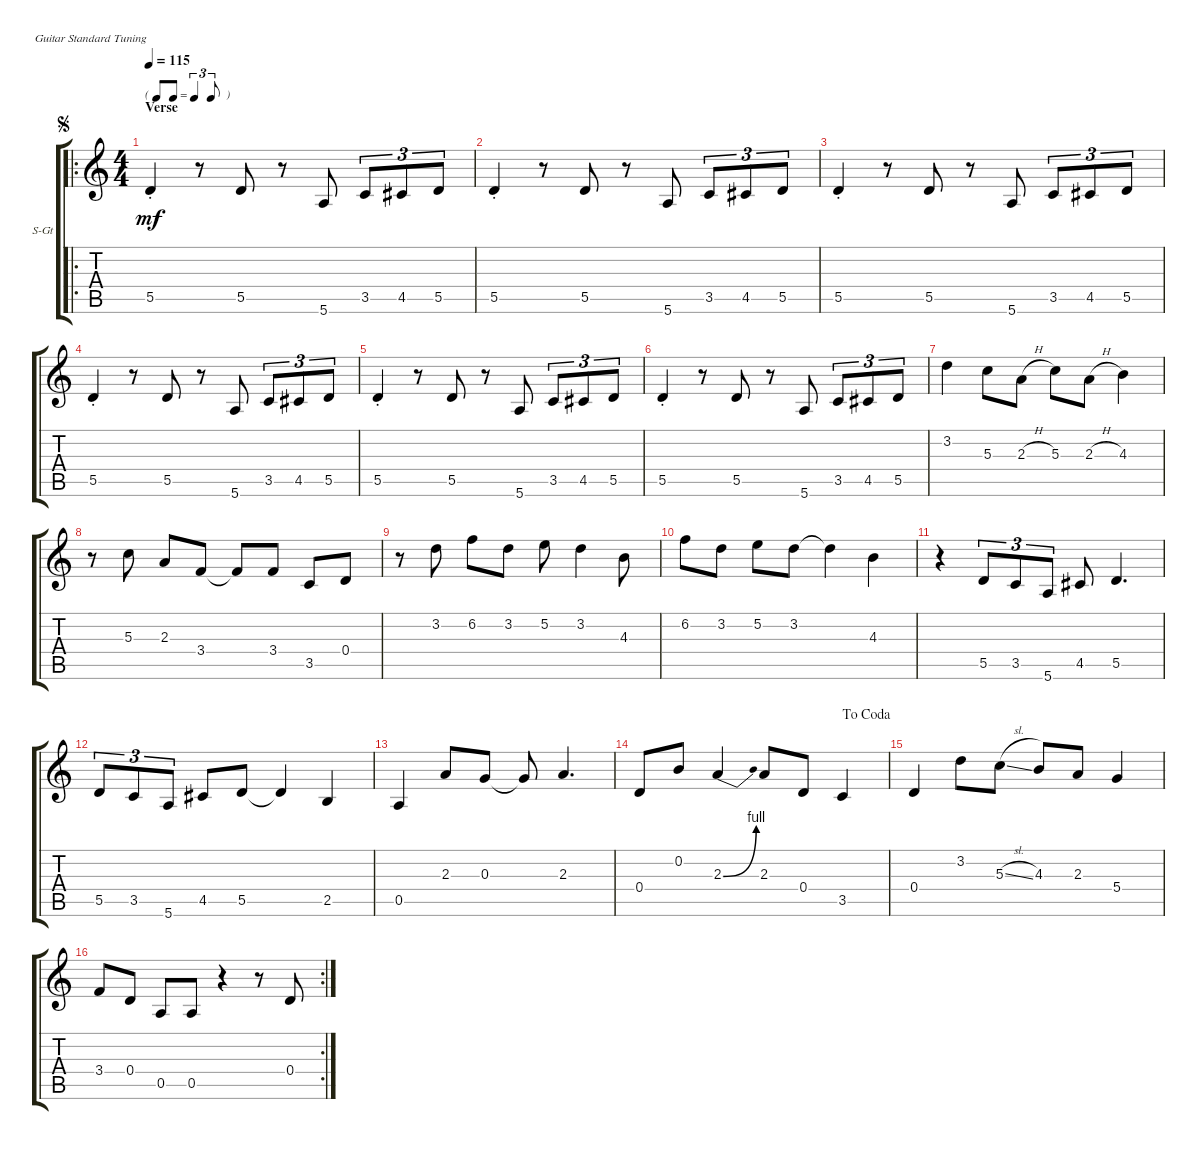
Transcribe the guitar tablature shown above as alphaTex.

\defaultSystemsLayout 4
\bracketExtendMode groupsimilarinstruments
\firstSystemTrackNameOrientation horizontal
\otherSystemsTrackNameOrientation horizontal
\track ("Johnny Winter" "S-Gt") {instrument acousticguitarsteel}
\staff {score tabs}
\tuning (E4 B3 G3 D3 A2 E2)
\ro
\ts (4 4)
\tf triplet8th
\section ("" "Verse")
\jump segno
\tempo 115
\clef g2
\ks c
5.5{st}.4{dy mf} r.8 5.5.8 r.8 5.6.8 3.5.8{tu (3 2)} 4.5.8{tu (3 2)} 5.5.8{tu (3 2)} |
5.5{st}.4 r.8 5.5.8 r.8 5.6.8 3.5.8{tu (3 2)} 4.5.8{tu (3 2)} 5.5.8{tu (3 2)} |
5.5{st}.4 r.8 5.5.8 r.8 5.6.8 3.5.8{tu (3 2)} 4.5.8{tu (3 2)} 5.5.8{tu (3 2)} |
5.5{st}.4 r.8 5.5.8 r.8 5.6.8 3.5.8{tu (3 2)} 4.5.8{tu (3 2)} 5.5.8{tu (3 2)} |
5.5{st}.4 r.8 5.5.8 r.8 5.6.8 3.5.8{tu (3 2)} 4.5.8{tu (3 2)} 5.5.8{tu (3 2)} |
5.5{st}.4 r.8 5.5.8 r.8 5.6.8 3.5.8{tu (3 2)} 4.5.8{tu (3 2)} 5.5.8{tu (3 2)} |
3.2.4 5.3.8 2.3{h}.8 5.3.8 2.3{h}.8 4.3.4 |
r.8 5.3.8 2.3.8 3.4.8 3.4{t}.8 3.4.8 3.5.8 0.4.8 |
r.8 3.2.8 6.2.8 3.2.8 5.2.8 3.2.4 4.3.8 |
6.2.8 3.2.8 5.2.8 3.2.8 3.2{t}.4 4.3.4 |
r.4 5.5.8{tu (3 2)} 3.5.8{tu (3 2)} 5.6.8{tu (3 2)} 4.5.8 5.5.4{d} |
5.5.8{tu (3 2)} 3.5.8{tu (3 2)} 5.6.8{tu (3 2)} 4.5.8 5.5.8 5.5{t}.4 2.5.4 |
0.5.4 2.3.8 0.3.8 0.3{t}.8 2.3.4{d} |
\jump dacoda
0.4.8 0.2.8 2.3{be (bend 0 0 15 4)}.4 2.3.8 0.4.8 3.5.4 |
0.4.4 3.2.8 5.3{sl}.8 4.3.8 2.3.8 5.4.4 |
\rc 2
3.4.8 0.4.8 0.5.8 0.5.8 r.4 r.8 0.4.8
